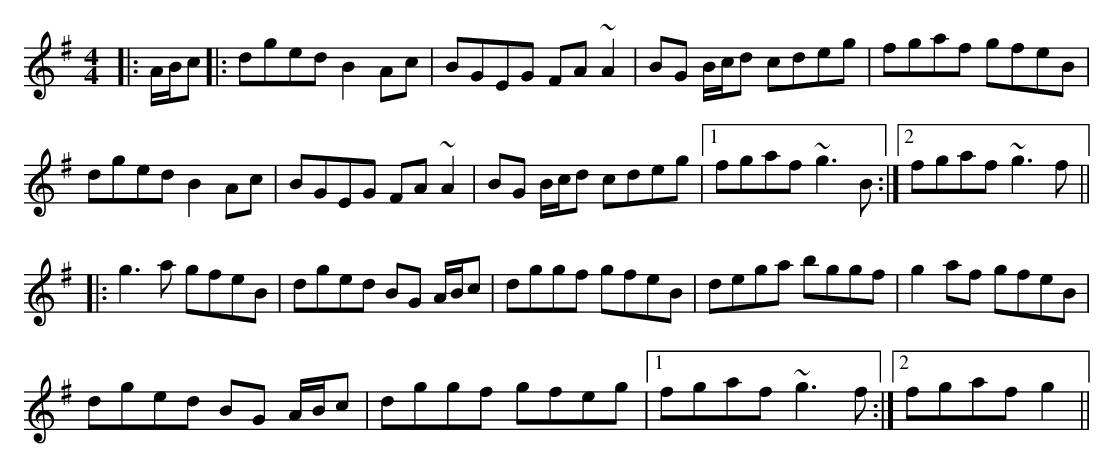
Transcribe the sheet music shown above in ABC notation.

X:1
M:4/4
K:G
|:A/B/c|:dged B2Ac|BGEG FA~A2|BG B/c/d cdeg|fgaf gfeB|
dged B2Ac|BGEG FA~A2|BG B/c/d cdeg|1 fgaf ~g3B:|2 fgaf ~g3f||
|:g3a gfeB|dged BG A/B/c|dggf gfeB|dega bggf|g2af gfeB|
dged BG A/B/c|dggf gfeg|1 fgaf ~g3f:|2 fgaf g2||
